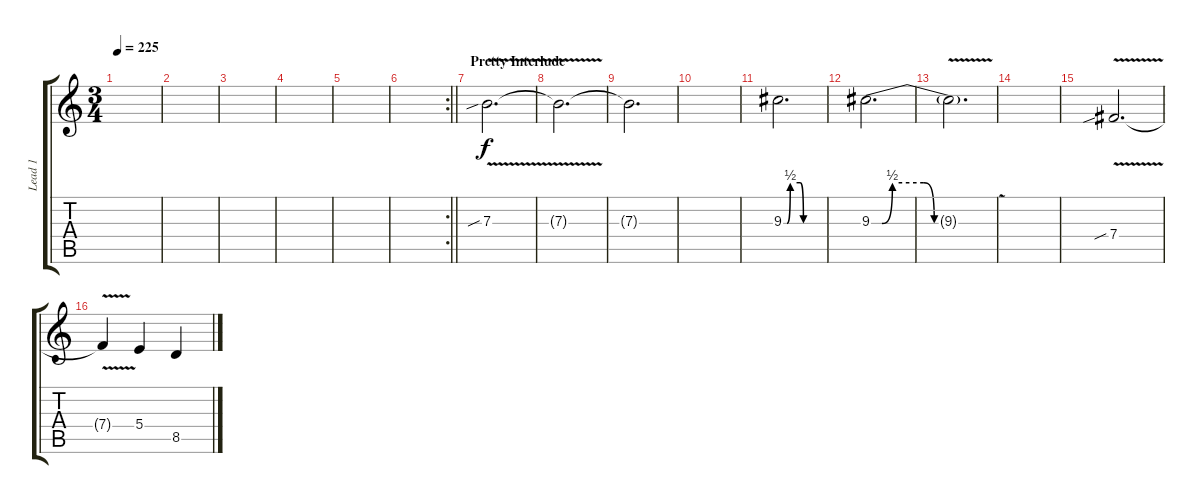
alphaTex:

\track ("Lead 1" "Lead 1") {instrument overdrivenguitar}
\staff {score tabs}
\tuning (Db4 Ab3 E3 B2 Gb2 B1) {hide}
\ts (3 4)
\tempo 225
\clef g2
\ks c
|
|
|
|
|
\rc 2
\barLineRight lightlight
|
\section ("" "Pretty Interlude")
7.3{v sib}.2{d} |
7.3{t}.2{d} |
7.3{t}.2{d} |
|
9.3{be (custom 0 0 5 0 10 2 25 2 30 0 60 0)}.2{d} |
9.3{be (custom 0 0 5 0 10 2 25 2 30 0 60 0)}.2{d} |
9.3{v t}.2{d} |
|
7.4{v sib}.2{d} |
7.4{t}.4 5.4.4 8.5.4
